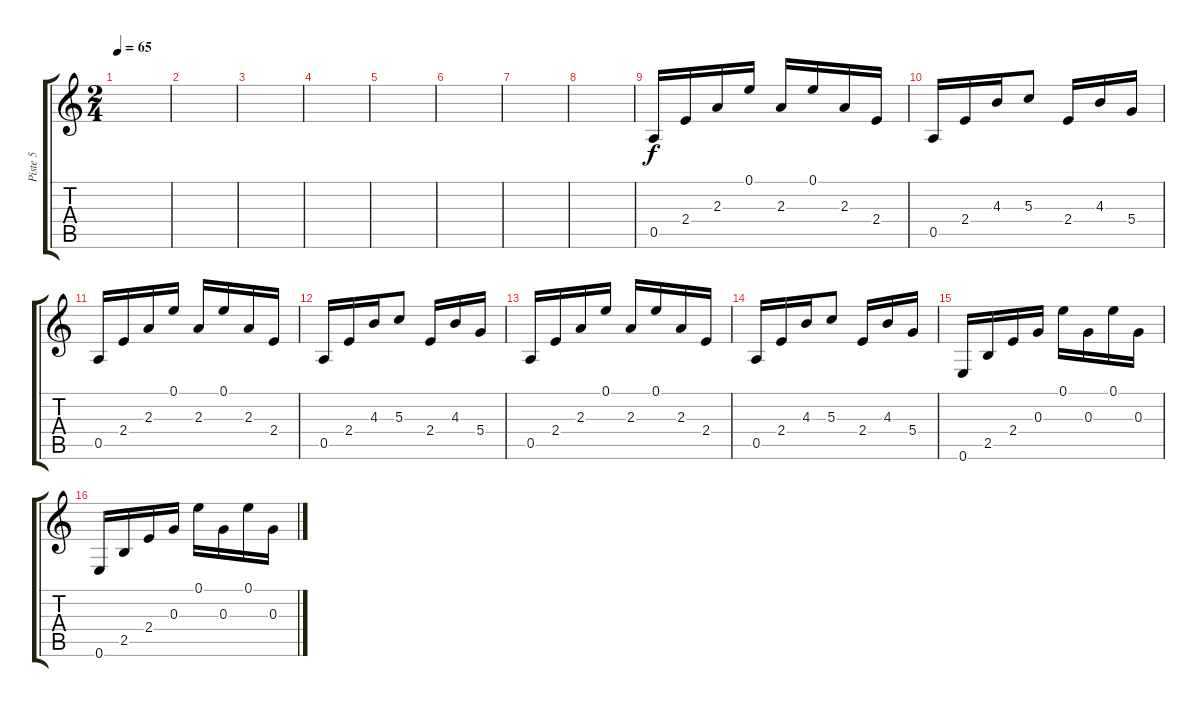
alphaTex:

\track ("Piste 5" "Piste 5") {instrument electricguitarclean}
\staff {score tabs}
\tuning (E4 B3 G3 D3 A2 E2) {hide}
\ts (2 4)
\tempo 65
\clef g2
\ks c
|
|
|
|
|
|
|
|
0.5.16 2.4.16 2.3.16 0.1.16 2.3.16 0.1.16 2.3.16 2.4.16 |
0.5.16 2.4.16 4.3.16 5.3.8 2.4.16 4.3.16 5.4.16 |
0.5.16 2.4.16 2.3.16 0.1.16 2.3.16 0.1.16 2.3.16 2.4.16 |
0.5.16 2.4.16 4.3.16 5.3.8 2.4.16 4.3.16 5.4.16 |
0.5.16 2.4.16 2.3.16 0.1.16 2.3.16 0.1.16 2.3.16 2.4.16 |
0.5.16 2.4.16 4.3.16 5.3.8 2.4.16 4.3.16 5.4.16 |
0.6.16 2.5.16 2.4.16 0.3.16 0.1.16 0.3.16 0.1.16 0.3.16 |
0.6.16 2.5.16 2.4.16 0.3.16 0.1.16 0.3.16 0.1.16 0.3.16
